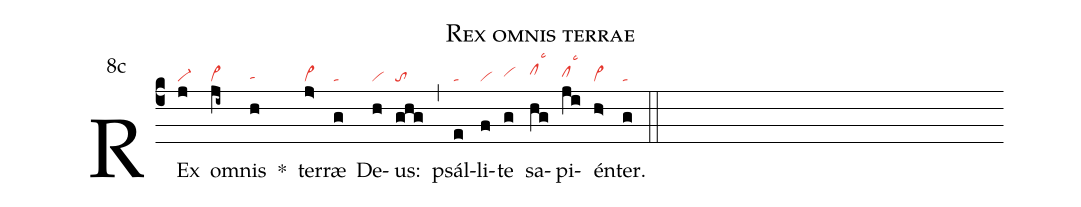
name: Rex omnis terrae;
office-part: Laudes Ant 3;
mode:8;
annotation: 8c;
mode: 8;
nabc-lines: 1;
%%
(c4)
REx(j|vi-) om(ji~|vi>)nis(h|tahg) *()
ter(j>|vi>)ræ(g|ta) De(h|vi)us:(ghg|to) (,)
psál(e|ta)li(f|vi)te(g|vihh) sa(hg|clhilsc3)pi(ji|clhhlsc3)én(h>|vi>)ter.(g|ta) (::)
